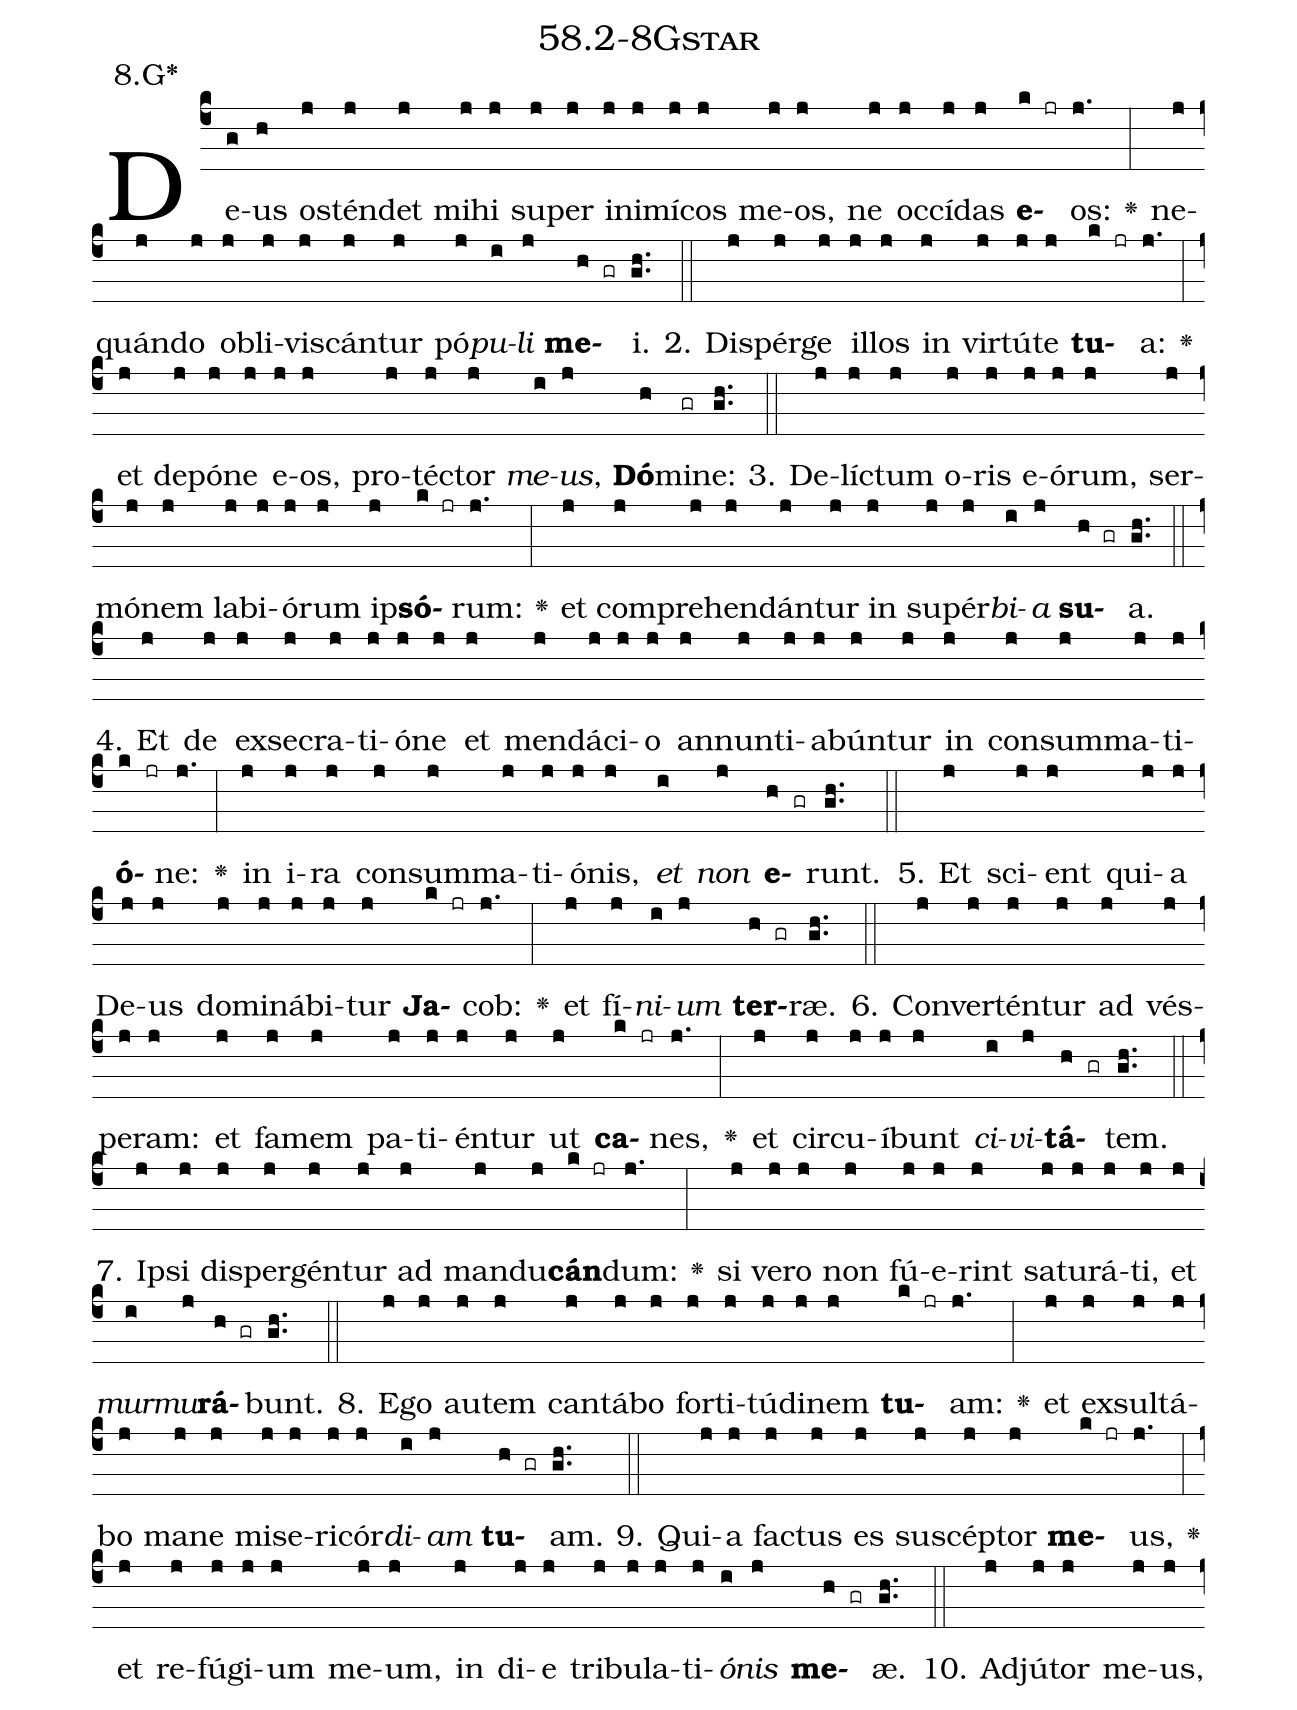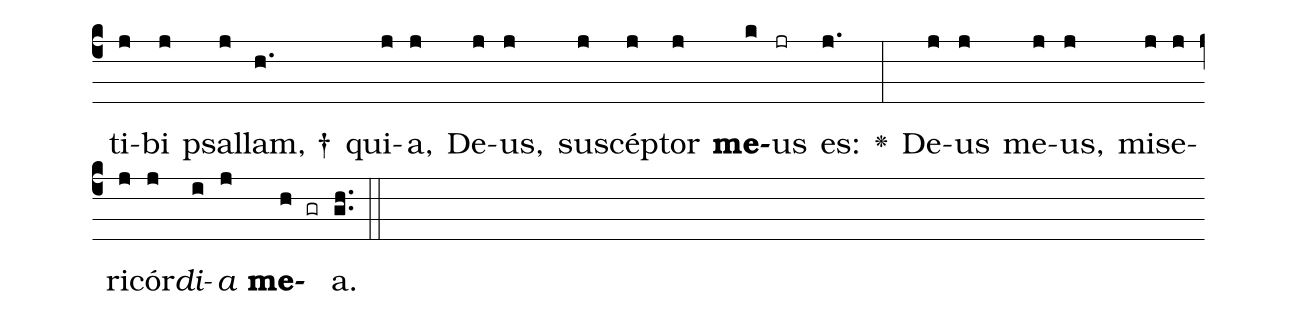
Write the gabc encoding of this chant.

name: 58.2-8Gstar;
annotation: 8.G*;
%%
(c4)De(g)us(h) os(j)tén(j)det(j) mi(j)hi(j) su(j)per(j) in(j)i(j)mí(j)cos(j) me(j)os,(j) ne(j) oc(j)cí(j)das(j) <b>e</b>(k jr)os:(j.) <v>\greheightstar</v>(:) ne(j)quán(j)do(j) ob(j)li(j)vis(j)cán(j)tur(j) pó(j)<i>pu</i>(i)<i>li</i>(j) <b>me</b>(h gr)i.(gh..) (::)
2. Di(j)spér(j)ge(j) il(j)los(j) in(j) vir(j)tú(j)te(j) <b>tu</b>(k jr)a:(j.) <v>\greheightstar</v>(:) et(j) de(j)pó(j)ne(j) e(j)os,(j) pro(j)téc(j)tor(j) <i>me</i>(i)<i>us</i>,(j) <b>Dó</b>(h)mi(gr)ne:(gh..) (::)
3. De(j)líc(j)tum(j) o(j)ris(j) e(j)ó(j)rum,(j) ser(j)mó(j)nem(j) la(j)bi(j)ó(j)rum(j) ip(j)<b>só</b>(k jr)rum:(j.) <v>\greheightstar</v>(:) et(j) com(j)pre(j)hen(j)dán(j)tur(j) in(j) su(j)pér(j)<i>bi</i>(i)<i>a</i>(j) <b>su</b>(h gr)a.(gh..) (::)
4. Et(j) de(j) ex(j)se(j)cra(j)ti(j)ó(j)ne(j) et(j) men(j)dá(j)ci(j)o(j) an(j)nun(j)ti(j)a(j)bún(j)tur(j) in(j) con(j)sum(j)ma(j)ti(j)<b>ó</b>(k jr)ne:(j.) <v>\greheightstar</v>(:) in(j) i(j)ra(j) con(j)sum(j)ma(j)ti(j)ó(j)nis,(j) <i>et</i>(i) <i>non</i>(j) <b>e</b>(h gr)runt.(gh..) (::)
5. Et(j) sci(j)ent(j) qui(j)a(j) De(j)us(j) do(j)mi(j)ná(j)bi(j)tur(j) <b>Ja</b>(k jr)cob:(j.) <v>\greheightstar</v>(:) et(j) fí(j)<i>ni</i>(i)<i>um</i>(j) <b>ter</b>(h gr)ræ.(gh..) (::)
6. Con(j)ver(j)tén(j)tur(j) ad(j) vés(j)pe(j)ram:(j) et(j) fa(j)mem(j) pa(j)ti(j)én(j)tur(j) ut(j) <b>ca</b>(k jr)nes,(j.) <v>\greheightstar</v>(:) et(j) cir(j)cu(j)í(j)bunt(j) <i>ci</i>(i)<i>vi</i>(j)<b>tá</b>(h gr)tem.(gh..) (::)
7. Ip(j)si(j) di(j)sper(j)gén(j)tur(j) ad(j) man(j)du(j)<b>cán</b>(k jr)dum:(j.) <v>\greheightstar</v>(:) si(j) ve(j)ro(j) non(j) fú(j)e(j)rint(j) sa(j)tu(j)rá(j)ti,(j) et(j) <i>mur</i>(i)<i>mu</i>(j)<b>rá</b>(h gr)bunt.(gh..) (::)
8. E(j)go(j) au(j)tem(j) can(j)tá(j)bo(j) for(j)ti(j)tú(j)di(j)nem(j) <b>tu</b>(k jr)am:(j.) <v>\greheightstar</v>(:) et(j) ex(j)sul(j)tá(j)bo(j) ma(j)ne(j) mi(j)se(j)ri(j)cór(j)<i>di</i>(i)<i>am</i>(j) <b>tu</b>(h gr)am.(gh..) (::)
9. Qui(j)a(j) fac(j)tus(j) es(j) su(j)scép(j)tor(j) <b>me</b>(k jr)us,(j.) <v>\greheightstar</v>(:) et(j) re(j)fú(j)gi(j)um(j) me(j)um,(j) in(j) di(j)e(j) tri(j)bu(j)la(j)ti(j)<i>ó</i>(i)<i>nis</i>(j) <b>me</b>(h gr)æ.(gh..) (::)
10. Ad(j)jú(j)tor(j) me(j)us,(j) ti(j)bi(j) psal(j)lam, †(h.) qui(j)a,(j) De(j)us,(j) su(j)scép(j)tor(j) <b>me</b>(k)us(jr) es:(j.) <v>\greheightstar</v>(:) De(j)us(j) me(j)us,(j) mi(j)se(j)ri(j)cór(j)<i>di</i>(i)<i>a</i>(j) <b>me</b>(h gr)a.(gh..) (::)
